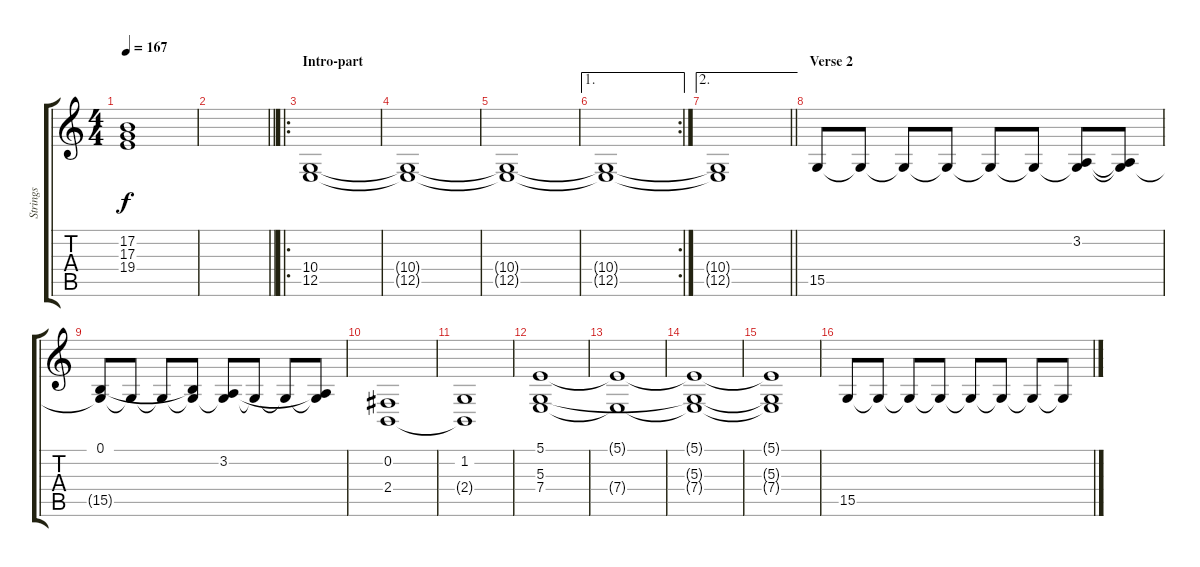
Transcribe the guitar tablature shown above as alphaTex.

\track ("Strings" "Strings") {instrument stringensemble1}
\staff {score tabs}
\tuning (B3 Gb3 D3 A2 E2 B1) {hide}
\ts (4 4)
\tempo 167
\clef g2
\ks c
(17.2 17.3 19.4).1{dy f} |
\barLineRight lightlight
|
\ro
\section ("" "Intro-part")
(10.4 12.5).1 |
(10.4{t} 12.5{t}).1 |
(10.4{t} 12.5{t}).1 |
\ae 1
\rc 2
(10.4{t} 12.5{t}).1 |
\ae 2
\barLineRight lightlight
(10.4{t} 12.5{t}).1 |
\section ("" "Verse 2")
15.5.8{instrument stringensemble2} 15.5{t}.8 15.5{t}.8 15.5{t}.8 15.5{t}.8 15.5{t}.8 (3.2 15.5{t}).8 (3.2{t} 15.5{t}).8 |
(0.1 15.5{t}).8 15.5{t}.8 15.5{t}.8 (0.1{t} 15.5{t}).8 (3.2 15.5{t}).8 15.5{t}.8 15.5{t}.8 (3.2{t} 15.5{t}).8 |
(0.2 2.4).1 |
(1.2 2.4{t}).1 |
(5.1 5.3 7.4).1{instrument stringensemble1} |
(5.1{t} 7.4{t}).1 |
(5.1{t} 5.3{t} 7.4{t}).1 |
(5.1{t} 5.3{t} 7.4{t}).1 |
15.5.8{instrument stringensemble2} 15.5{t}.8 15.5{t}.8 15.5{t}.8 15.5{t}.8 15.5{t}.8 15.5{t}.8 15.5{t}.8
